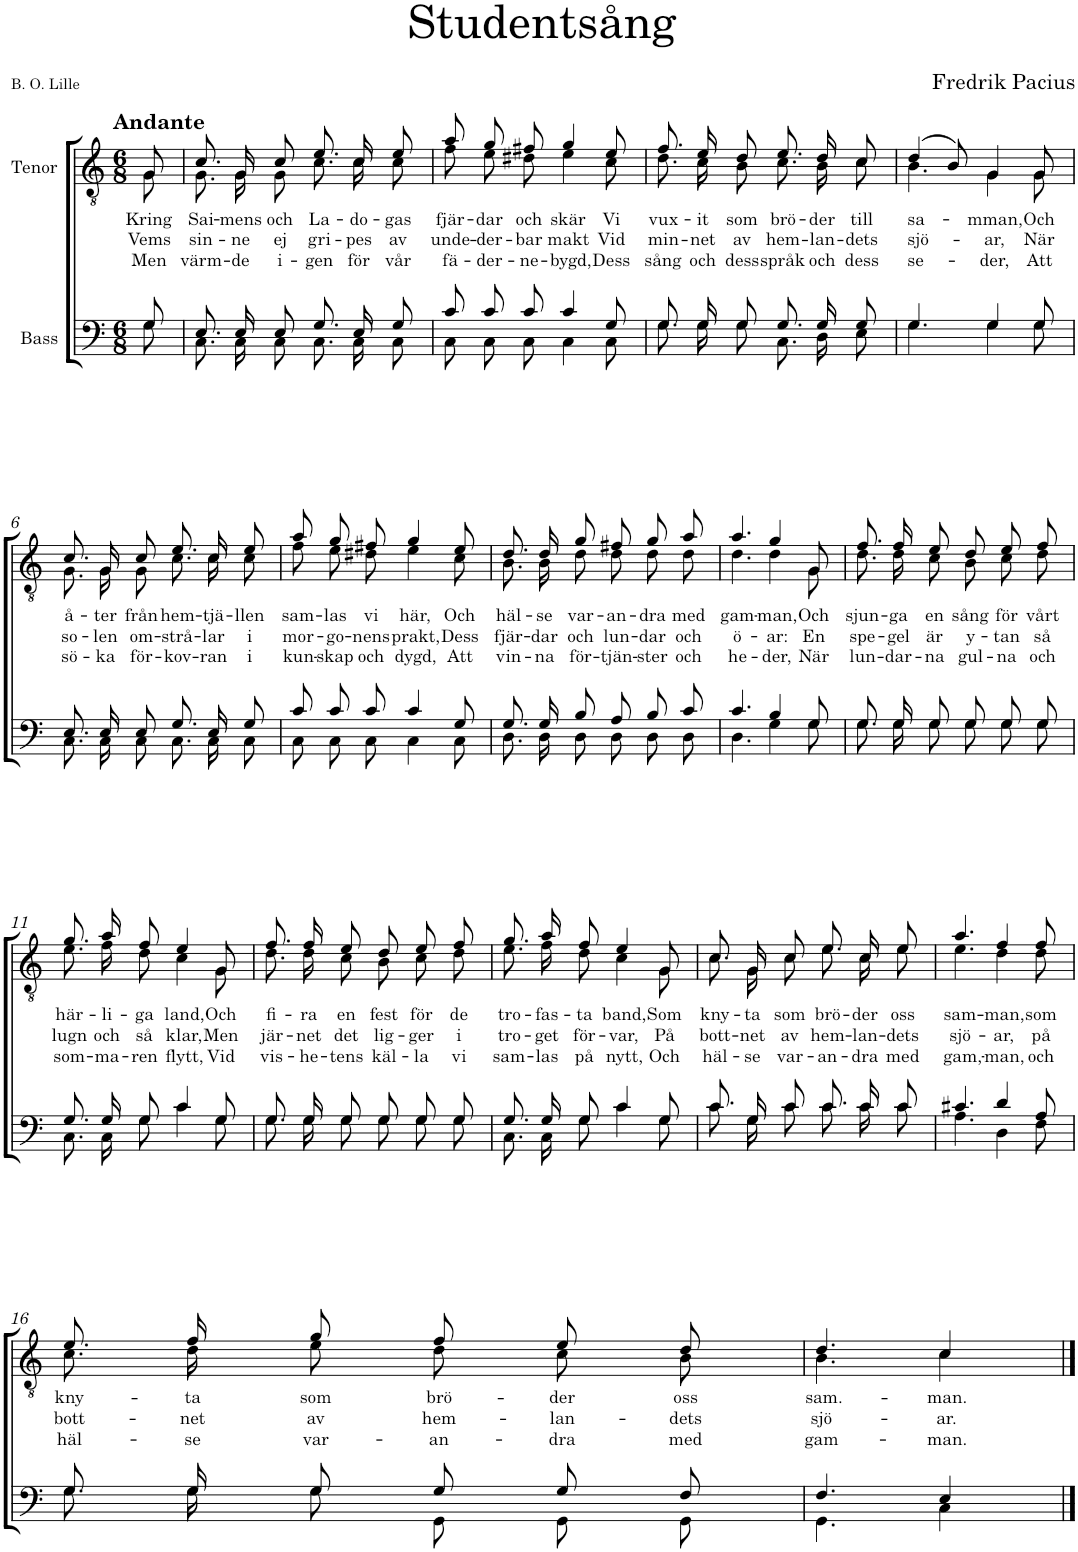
**kern	**kern	**text	**text	**text
*part2	*part1	*part1	*part1	*part1
*staff2	*staff1	*staff1	*staff1	*staff1
*I"Bass	*I"Tenor	*	*	*
*clefF4	*clefGv2	*	*	*
*k[]	*k[]	*	*	*
*M6/8	*M6/8	*	*	*
=1	=1	=1	=1	=1
*^	*	*	*	*
!	!	!LO:TX:a:B:t=Andante	!	!	!
!	!	!	!LO:LY:b	!LO:LY:b	!LO:LY:b
*	*	*^	*	*	*
8G/	8G\	8G/	8G\	Kring	Vems	Men
=2	=2	=2	=2	=2	=2	=2
!	!	!	!	!LO:LY:b	!LO:LY:b	!LO:LY:b
8.E/L	8.C\L	8.c/L	8.G\L	Sai-	sin-	värm-
!	!	!	!	!LO:LY:b	!LO:LY:b	!LO:LY:b
16E/K	16C\K	16G/K	16G\K	-mens	-ne	-de
!	!	!	!	!LO:LY:b	!LO:LY:b	!LO:LY:b
8E/J	8C\J	8c/J	8G\J	och	ej	i-
!	!	!	!	!LO:LY:b	!LO:LY:b	!LO:LY:b
8.G/L	8.C\L	8.e/L	8.c\L	La-	gri-	-gen
!	!	!	!	!LO:LY:b	!LO:LY:b	!LO:LY:b
16E/K	16C\K	16c/K	16c\K	-do-	-pes	för
!	!	!	!	!LO:LY:b	!LO:LY:b	!LO:LY:b
8G/J	8C\J	8e/J	8c\J	-gas	av	vår
=3	=3	=3	=3	=3	=3	=3
!	!	!	!	!LO:LY:b	!LO:LY:b	!LO:LY:b
8c/L	8C\L	8a/L	8f\L	fjär-	unde-	fä-
!	!	!	!	!LO:LY:b	!LO:LY:b	!LO:LY:b
8c/	8C\	8g/	8e\	-dar	-der-	-der-
!	!	!	!	!LO:LY:b	!LO:LY:b	!LO:LY:b
8c/J	8C\J	8f#X/J	8d#X\J	och	-bar	-ne-
!	!	!	!	!LO:LY:b	!LO:LY:b	!LO:LY:b
4c/	4C\	4g/	4e\	skär	makt	-bygd,
!	!	!	!	!LO:LY:b	!LO:LY:b	!LO:LY:b
8G/	8C\	8e/	8c\	Vi	Vid	Dess
=4	=4	=4	=4	=4	=4	=4
!	!	!	!	!LO:LY:b	!LO:LY:b	!LO:LY:b
8.G/L	8.G\L	8.f/L	8.d\L	vux-	min-	sång
!	!	!	!	!LO:LY:b	!LO:LY:b	!LO:LY:b
16G/K	16G\K	16e/K	16c\K	-it	-net	och
!	!	!	!	!LO:LY:b	!LO:LY:b	!LO:LY:b
8G/J	8G\J	8d/J	8B\J	som	av	dess
!	!	!	!	!LO:LY:b	!LO:LY:b	!LO:LY:b
8.G/L	8.C\L	8.e/L	8.c\L	brö-	hem-	språk
!	!	!	!	!LO:LY:b	!LO:LY:b	!LO:LY:b
16G/K	16D\K	16d/K	16B\K	-der	-lan-	och
!	!	!	!	!LO:LY:b	!LO:LY:b	!LO:LY:b
8G/J	8E\J	8c/J	8c\J	till	-dets	dess
=5	=5	=5	=5	=5	=5	=5
!	!	!	!	!LO:LY:b	!LO:LY:b	!LO:LY:b
4.G/	4.G\	(4d/	4.B\	sa-	sjö-	se-
.	.	8B/)	.	.	.	.
!	!	!	!	!LO:LY:b	!LO:LY:b	!LO:LY:b
4G/	4G\	4G/	4G\	-mman,	-ar,	-der,
!	!	!	!	!LO:LY:b	!LO:LY:b	!LO:LY:b
8G/	8G\	8G/	8G\	Och	När	Att
!!LO:LB:g=z	!!
=6	=6	=6	=6	=6	=6	=6
!	!	!	!	!LO:LY:b	!LO:LY:b	!LO:LY:b
8.E/L	8.C\L	8.c/L	8.G\L	å-	so-	sö-
!	!	!	!	!LO:LY:b	!LO:LY:b	!LO:LY:b
16E/K	16C\K	16G/K	16G\K	-ter	-len	-ka
!	!	!	!	!LO:LY:b	!LO:LY:b	!LO:LY:b
8E/J	8C\J	8c/J	8G\J	från	om-	för-
!	!	!	!	!LO:LY:b	!LO:LY:b	!LO:LY:b
8.G/L	8.C\L	8.e/L	8.c\L	hem-	-strå-	-kov-
!	!	!	!	!LO:LY:b	!LO:LY:b	!LO:LY:b
16E/K	16C\K	16c/K	16c\K	-tjä-	-lar	-ran
!	!	!	!	!LO:LY:b	!LO:LY:b	!LO:LY:b
8G/J	8C\J	8e/J	8c\J	-llen	i	i
=7	=7	=7	=7	=7	=7	=7
!	!	!	!	!LO:LY:b	!LO:LY:b	!LO:LY:b
8c/L	8C\L	8a/L	8f\L	sam-	mor-	kun-
!	!	!	!	!LO:LY:b	!LO:LY:b	!LO:LY:b
8c/	8C\	8g/	8e\	-las	-go-	-skap
!	!	!	!	!LO:LY:b	!LO:LY:b	!LO:LY:b
8c/J	8C\J	8f#X/J	8d#X\J	vi	-nens	och
!	!	!	!	!LO:LY:b	!LO:LY:b	!LO:LY:b
4c/	4C\	4g/	4e\	här,	prakt,	dygd,
!	!	!	!	!LO:LY:b	!LO:LY:b	!LO:LY:b
8G/	8C\	8e/	8c\	Och	Dess	Att
=8	=8	=8	=8	=8	=8	=8
!	!	!	!	!LO:LY:b	!LO:LY:b	!LO:LY:b
8.G/L	8.D\L	8.d/L	8.B\L	häl-	fjär-	vin-
!	!	!	!	!LO:LY:b	!LO:LY:b	!LO:LY:b
16G/K	16D\K	16d/K	16B\K	-se	-dar	-na
!	!	!	!	!LO:LY:b	!LO:LY:b	!LO:LY:b
8B/J	8D\J	8g/J	8d\J	var-	och	för-
!	!	!	!	!LO:LY:b	!LO:LY:b	!LO:LY:b
8A/L	8D\L	8f#X/L	8d\L	-an-	lun-	-tjän-
!	!	!	!	!LO:LY:b	!LO:LY:b	!LO:LY:b
8B/	8D\	8g/	8d\	-dra	-dar	-ster
!	!	!	!	!LO:LY:b	!LO:LY:b	!LO:LY:b
8c/J	8D\J	8a/J	8d\J	med	och	och
=9	=9	=9	=9	=9	=9	=9
!	!	!	!	!LO:LY:b	!LO:LY:b	!LO:LY:b
4.c/	4.D\	4.a/	4.d\	gam-	ö-	he-
!	!	!	!	!LO:LY:b	!LO:LY:b	!LO:LY:b
4B/	4G\	4g/	4d\	-man,	-ar:	-der,
!	!	!	!	!LO:LY:b	!LO:LY:b	!LO:LY:b
8G/	8G\	8G/	8G\	Och	En	När
=10	=10	=10	=10	=10	=10	=10
!	!	!	!	!LO:LY:b	!LO:LY:b	!LO:LY:b
8.G/L	8.G\L	8.f/L	8.d\L	sjun-	spe-	lun-
!	!	!	!	!LO:LY:b	!LO:LY:b	!LO:LY:b
16G/K	16G\K	16f/K	16d\K	-ga	-gel	-dar-
!	!	!	!	!LO:LY:b	!LO:LY:b	!LO:LY:b
8G/J	8G\J	8e/J	8c\J	en	är	-na
!	!	!	!	!LO:LY:b	!LO:LY:b	!LO:LY:b
8G/L	8G\L	8d/L	8B\L	sång	y-	gul-
!	!	!	!	!LO:LY:b	!LO:LY:b	!LO:LY:b
8G/	8G\	8e/	8c\	för	-tan	-na
!	!	!	!	!LO:LY:b	!LO:LY:b	!LO:LY:b
8G/J	8G\J	8f/J	8d\J	vårt	så	och
!!LO:LB:g=z	!!
=11	=11	=11	=11	=11	=11	=11
!	!	!	!	!LO:LY:b	!LO:LY:b	!LO:LY:b
8.G/L	8.C\L	8.g/L	8.e\L	här-	lugn	som-
!	!	!	!	!LO:LY:b	!LO:LY:b	!LO:LY:b
16G/K	16C\K	16a/K	16f\K	-li-	och	-ma-
!	!	!	!	!LO:LY:b	!LO:LY:b	!LO:LY:b
8G/J	8G\J	8f/J	8d\J	-ga	så	-ren
!	!	!	!	!LO:LY:b	!LO:LY:b	!LO:LY:b
4c/	4c\	4e/	4c\	land,	klar,	flytt,
!	!	!	!	!LO:LY:b	!LO:LY:b	!LO:LY:b
8G/	8G\	8G/	8G\	Och	Men	Vid
=12	=12	=12	=12	=12	=12	=12
!	!	!	!	!LO:LY:b	!LO:LY:b	!LO:LY:b
8.G/L	8.G\L	8.f/L	8.d\L	fi-	jär-	vis-
!	!	!	!	!LO:LY:b	!LO:LY:b	!LO:LY:b
16G/K	16G\K	16f/K	16d\K	-ra	-net	-he-
!	!	!	!	!LO:LY:b	!LO:LY:b	!LO:LY:b
8G/J	8G\J	8e/J	8c\J	en	det	-tens
!	!	!	!	!LO:LY:b	!LO:LY:b	!LO:LY:b
8G/L	8G\L	8d/L	8B\L	fest	lig-	käl-
!	!	!	!	!LO:LY:b	!LO:LY:b	!LO:LY:b
8G/	8G\	8e/	8c\	för	-ger	-la
!	!	!	!	!LO:LY:b	!LO:LY:b	!LO:LY:b
8G/J	8G\J	8f/J	8d\J	de	i	vi
=13	=13	=13	=13	=13	=13	=13
!	!	!	!	!LO:LY:b	!LO:LY:b	!LO:LY:b
8.G/L	8.C\L	8.g/L	8.e\L	tro-	tro-	sam-
!	!	!	!	!LO:LY:b	!LO:LY:b	!LO:LY:b
16G/K	16C\K	16a/K	16f\K	-fas-	-get	-las
!	!	!	!	!LO:LY:b	!LO:LY:b	!LO:LY:b
8G/J	8G\J	8f/J	8d\J	-ta	för-	på
!	!	!	!	!LO:LY:b	!LO:LY:b	!LO:LY:b
4c/	4c\	4e/	4c\	band,	-var,	nytt,
!	!	!	!	!LO:LY:b	!LO:LY:b	!LO:LY:b
8G/	8G\	8G/	8G\	Som	På	Och
=14	=14	=14	=14	=14	=14	=14
!	!	!	!	!LO:LY:b	!LO:LY:b	!LO:LY:b
8.c/L	8.c\L	8.c/L	8.c\L	kny-	bott-	häl-
!	!	!	!	!LO:LY:b	!LO:LY:b	!LO:LY:b
16G/K	16G\K	16G/K	16G\K	-ta	net	-se
!	!	!	!	!LO:LY:b	!LO:LY:b	!LO:LY:b
8c/J	8c\J	8c/J	8c\J	som	av	var-
!	!	!	!	!LO:LY:b	!LO:LY:b	!LO:LY:b
8.c/L	8.c\L	8.e/L	8.e\L	brö-	hem-	-an-
!	!	!	!	!LO:LY:b	!LO:LY:b	!LO:LY:b
16c/K	16c\K	16c/K	16c\K	-der	-lan-	-dra
!	!	!	!	!LO:LY:b	!LO:LY:b	!LO:LY:b
8c/J	8c\J	8e/J	8e\J	oss	-dets	med
=15	=15	=15	=15	=15	=15	=15
!	!	!	!	!LO:LY:b	!LO:LY:b	!LO:LY:b
4.c#X/	4.A\	4.a/	4.e\	sam-	sjö-	gam,-
!	!	!	!	!LO:LY:b	!LO:LY:b	!LO:LY:b
4d/	4D\	4f/	4d\	-man,	-ar,	-man,
!	!	!	!	!LO:LY:b	!LO:LY:b	!LO:LY:b
8A/	8F\	8f/	8d\	som	på	och
!!LO:LB:g=z	!!
=16	=16	=16	=16	=16	=16	=16
!	!	!	!	!LO:LY:b	!LO:LY:b	!LO:LY:b
8.G/L	8.G\L	8.e/L	8.c\L	kny-	bott-	häl-
!	!	!	!	!LO:LY:b	!LO:LY:b	!LO:LY:b
16G/K	16G\K	16f/K	16d\K	-ta	-net	-se
!	!	!	!	!LO:LY:b	!LO:LY:b	!LO:LY:b
8G/J	8G\J	8g/J	8e\J	som	av	var-
!	!	!	!	!LO:LY:b	!LO:LY:b	!LO:LY:b
8G/L	8GG\L	8f/L	8d\L	brö-	hem-	-an-
!	!	!	!	!LO:LY:b	!LO:LY:b	!LO:LY:b
8G/	8GG\	8e/	8c\	-der	-lan-	-dra
!	!	!	!	!LO:LY:b	!LO:LY:b	!LO:LY:b
8F/J	8GG\J	8d/J	8B\J	oss	-dets	med
=17	=17	=17	=17	=17	=17	=17
!	!	!	!	!LO:LY:b	!LO:LY:b	!LO:LY:b
4.F/	4.GG\	4.d/	4.B\	sam.-	sjö-	gam-
!	!	!	!	!LO:LY:b	!LO:LY:b	!LO:LY:b
4E/	4C\	4c/	4c\	-man.	-ar.	-man.
*v	*v	*	*	*	*	*
*	*v	*v	*	*	*
==	==	==	==	==
*-	*-	*-	*-	*-
